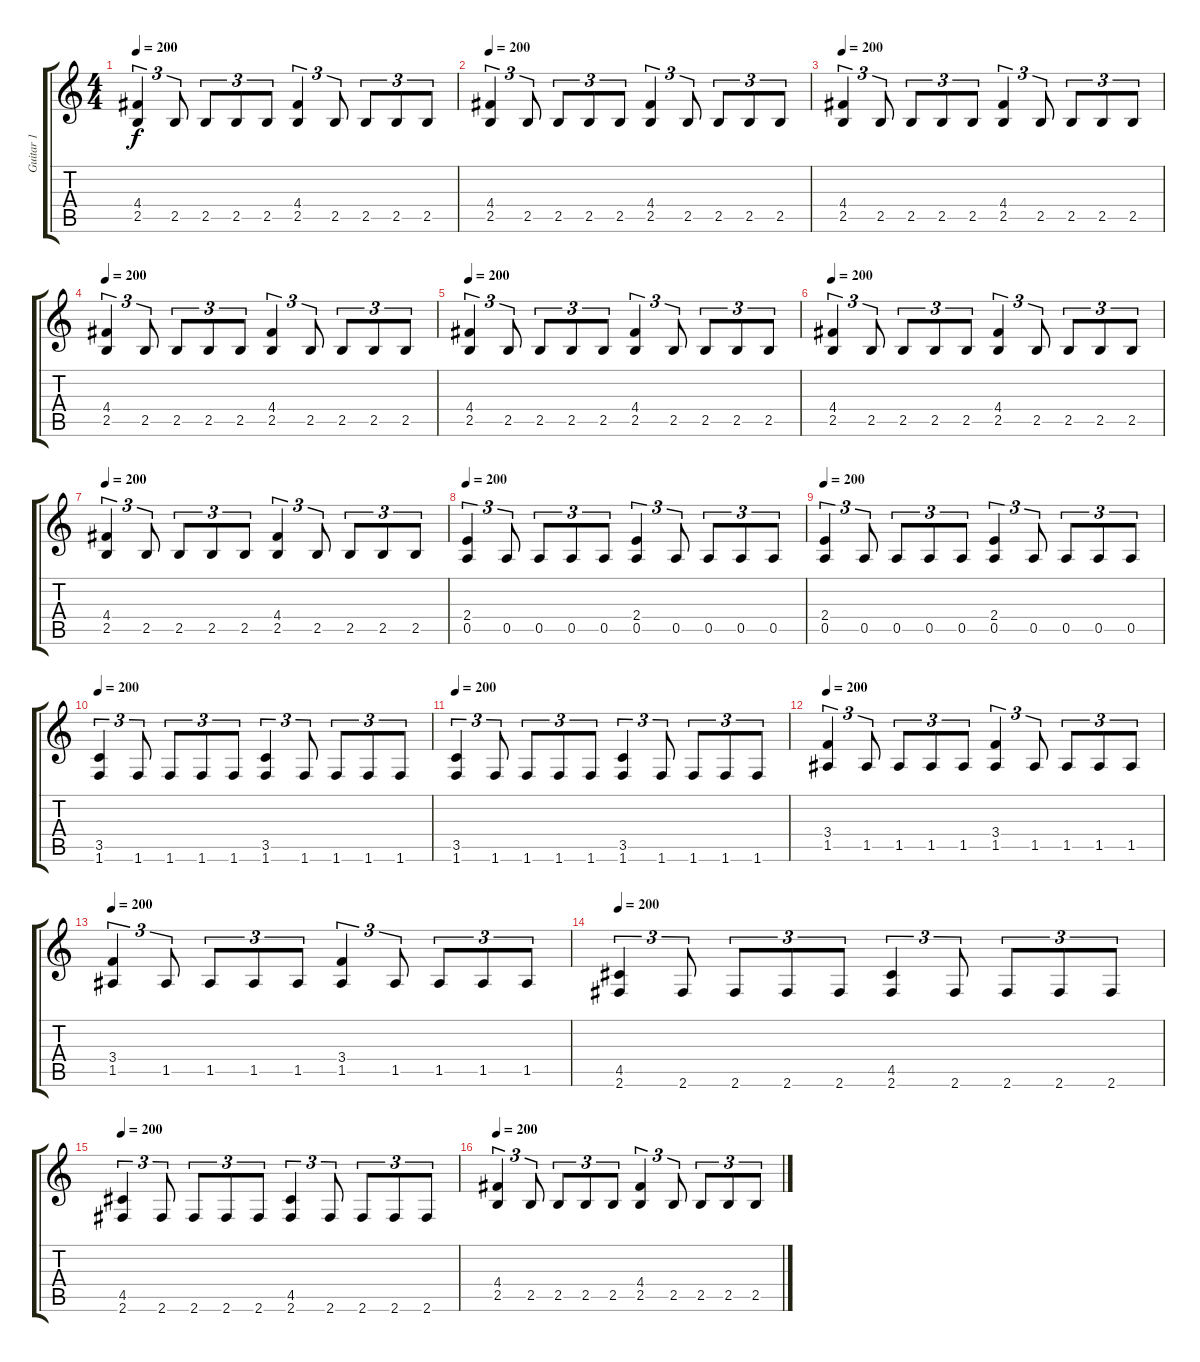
\track ("Guitar 1" "Guitar 1") {instrument distortionguitar}
\staff {score tabs}
\tuning (E4 B3 G3 D3 A2 E2) {hide}
\ts (4 4)
\tempo 200
\clef g2
\ks c
(4.4 2.5).4{tu (3 2) dy f} 2.5.8{tu (3 2)} 2.5.8{tu (3 2)} 2.5.8{tu (3 2)} 2.5.8{tu (3 2)} (4.4 2.5).4{tu (3 2)} 2.5.8{tu (3 2)} 2.5.8{tu (3 2)} 2.5.8{tu (3 2)} 2.5.8{tu (3 2)} |
\tempo 200
(4.4 2.5).4{tu (3 2)} 2.5.8{tu (3 2)} 2.5.8{tu (3 2)} 2.5.8{tu (3 2)} 2.5.8{tu (3 2)} (4.4 2.5).4{tu (3 2)} 2.5.8{tu (3 2)} 2.5.8{tu (3 2)} 2.5.8{tu (3 2)} 2.5.8{tu (3 2)} |
\tempo 200
(4.4 2.5).4{tu (3 2)} 2.5.8{tu (3 2)} 2.5.8{tu (3 2)} 2.5.8{tu (3 2)} 2.5.8{tu (3 2)} (4.4 2.5).4{tu (3 2)} 2.5.8{tu (3 2)} 2.5.8{tu (3 2)} 2.5.8{tu (3 2)} 2.5.8{tu (3 2)} |
\tempo 200
(4.4 2.5).4{tu (3 2)} 2.5.8{tu (3 2)} 2.5.8{tu (3 2)} 2.5.8{tu (3 2)} 2.5.8{tu (3 2)} (4.4 2.5).4{tu (3 2)} 2.5.8{tu (3 2)} 2.5.8{tu (3 2)} 2.5.8{tu (3 2)} 2.5.8{tu (3 2)} |
\tempo 200
(4.4 2.5).4{tu (3 2)} 2.5.8{tu (3 2)} 2.5.8{tu (3 2)} 2.5.8{tu (3 2)} 2.5.8{tu (3 2)} (4.4 2.5).4{tu (3 2)} 2.5.8{tu (3 2)} 2.5.8{tu (3 2)} 2.5.8{tu (3 2)} 2.5.8{tu (3 2)} |
\tempo 200
(4.4 2.5).4{tu (3 2)} 2.5.8{tu (3 2)} 2.5.8{tu (3 2)} 2.5.8{tu (3 2)} 2.5.8{tu (3 2)} (4.4 2.5).4{tu (3 2)} 2.5.8{tu (3 2)} 2.5.8{tu (3 2)} 2.5.8{tu (3 2)} 2.5.8{tu (3 2)} |
\tempo 200
(4.4 2.5).4{tu (3 2)} 2.5.8{tu (3 2)} 2.5.8{tu (3 2)} 2.5.8{tu (3 2)} 2.5.8{tu (3 2)} (4.4 2.5).4{tu (3 2)} 2.5.8{tu (3 2)} 2.5.8{tu (3 2)} 2.5.8{tu (3 2)} 2.5.8{tu (3 2)} |
\tempo 200
(2.4 0.5).4{tu (3 2)} 0.5.8{tu (3 2)} 0.5.8{tu (3 2)} 0.5.8{tu (3 2)} 0.5.8{tu (3 2)} (2.4 0.5).4{tu (3 2)} 0.5.8{tu (3 2)} 0.5.8{tu (3 2)} 0.5.8{tu (3 2)} 0.5.8{tu (3 2)} |
\tempo 200
(2.4 0.5).4{tu (3 2)} 0.5.8{tu (3 2)} 0.5.8{tu (3 2)} 0.5.8{tu (3 2)} 0.5.8{tu (3 2)} (2.4 0.5).4{tu (3 2)} 0.5.8{tu (3 2)} 0.5.8{tu (3 2)} 0.5.8{tu (3 2)} 0.5.8{tu (3 2)} |
\tempo 200
(3.5 1.6).4{tu (3 2)} 1.6.8{tu (3 2)} 1.6.8{tu (3 2)} 1.6.8{tu (3 2)} 1.6.8{tu (3 2)} (3.5 1.6).4{tu (3 2)} 1.6.8{tu (3 2)} 1.6.8{tu (3 2)} 1.6.8{tu (3 2)} 1.6.8{tu (3 2)} |
\tempo 200
(3.5 1.6).4{tu (3 2)} 1.6.8{tu (3 2)} 1.6.8{tu (3 2)} 1.6.8{tu (3 2)} 1.6.8{tu (3 2)} (3.5 1.6).4{tu (3 2)} 1.6.8{tu (3 2)} 1.6.8{tu (3 2)} 1.6.8{tu (3 2)} 1.6.8{tu (3 2)} |
\tempo 200
(3.4 1.5).4{tu (3 2)} 1.5.8{tu (3 2)} 1.5.8{tu (3 2)} 1.5.8{tu (3 2)} 1.5.8{tu (3 2)} (3.4 1.5).4{tu (3 2)} 1.5.8{tu (3 2)} 1.5.8{tu (3 2)} 1.5.8{tu (3 2)} 1.5.8{tu (3 2)} |
\tempo 200
(3.4 1.5).4{tu (3 2)} 1.5.8{tu (3 2)} 1.5.8{tu (3 2)} 1.5.8{tu (3 2)} 1.5.8{tu (3 2)} (3.4 1.5).4{tu (3 2)} 1.5.8{tu (3 2)} 1.5.8{tu (3 2)} 1.5.8{tu (3 2)} 1.5.8{tu (3 2)} |
\tempo 200
(4.5 2.6).4{tu (3 2)} 2.6.8{tu (3 2)} 2.6.8{tu (3 2)} 2.6.8{tu (3 2)} 2.6.8{tu (3 2)} (4.5 2.6).4{tu (3 2)} 2.6.8{tu (3 2)} 2.6.8{tu (3 2)} 2.6.8{tu (3 2)} 2.6.8{tu (3 2)} |
\tempo 200
(4.5 2.6).4{tu (3 2)} 2.6.8{tu (3 2)} 2.6.8{tu (3 2)} 2.6.8{tu (3 2)} 2.6.8{tu (3 2)} (4.5 2.6).4{tu (3 2)} 2.6.8{tu (3 2)} 2.6.8{tu (3 2)} 2.6.8{tu (3 2)} 2.6.8{tu (3 2)} |
\tempo 200
(4.4 2.5).4{tu (3 2)} 2.5.8{tu (3 2)} 2.5.8{tu (3 2)} 2.5.8{tu (3 2)} 2.5.8{tu (3 2)} (4.4 2.5).4{tu (3 2)} 2.5.8{tu (3 2)} 2.5.8{tu (3 2)} 2.5.8{tu (3 2)} 2.5.8{tu (3 2)}
